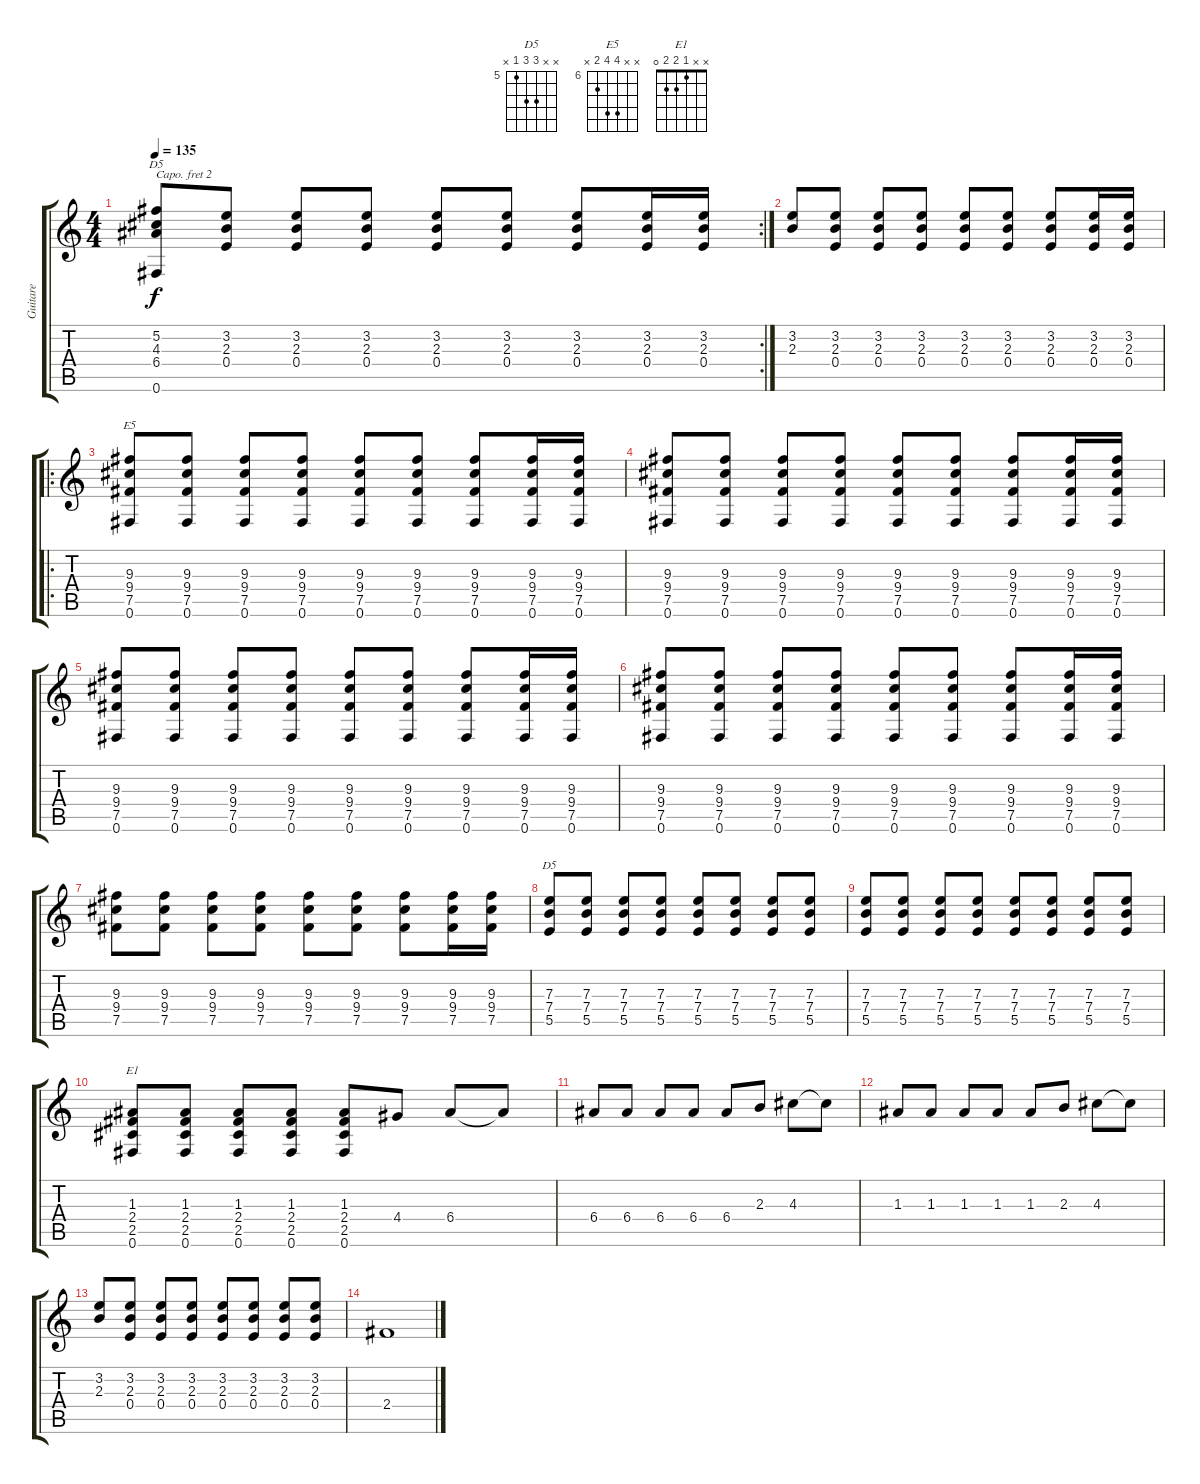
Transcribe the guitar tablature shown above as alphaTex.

\track ("Guitare" "Guitare") {instrument acousticguitarsteel}
\staff {score tabs}
\capo 2
\tuning (E4 B3 G3 D3 A2 E2) {hide}
\chord ("D5" x 3 2 0 x x)
\chord ("E5" x x 9 9 7 x) {firstfret 6}
\chord ("D5" x x 7 7 5 x) {firstfret 5}
\chord ("E1" x x 1 2 2 0)
\rc 2
\ts (4 4)
\tempo 135
\clef g2
\ks c
(5.2{t} 4.3{t} 6.4{t} 0.6{t}).8{ch "D5" dy f} (3.2 2.3 0.4).8 (3.2 2.3 0.4).8 (3.2 2.3 0.4).8 (3.2 2.3 0.4).8 (3.2 2.3 0.4).8 (3.2 2.3 0.4).8 (3.2 2.3 0.4).16 (3.2 2.3 0.4).16 |
(3.2 2.3).8 (3.2 2.3 0.4).8 (3.2 2.3 0.4).8 (3.2 2.3 0.4).8 (3.2 2.3 0.4).8 (3.2 2.3 0.4).8 (3.2 2.3 0.4).8 (3.2 2.3 0.4).16 (3.2 2.3 0.4).16 |
\ro
(9.3 9.4 7.5 0.6).8{ch "E5"} (9.3 9.4 7.5 0.6).8 (9.3 9.4 7.5 0.6).8 (9.3 9.4 7.5 0.6).8 (9.3 9.4 7.5 0.6).8 (9.3 9.4 7.5 0.6).8 (9.3 9.4 7.5 0.6).8 (9.3 9.4 7.5 0.6).16 (9.3 9.4 7.5 0.6).16 |
(9.3 9.4 7.5 0.6).8 (9.3 9.4 7.5 0.6).8 (9.3 9.4 7.5 0.6).8 (9.3 9.4 7.5 0.6).8 (9.3 9.4 7.5 0.6).8 (9.3 9.4 7.5 0.6).8 (9.3 9.4 7.5 0.6).8 (9.3 9.4 7.5 0.6).16 (9.3 9.4 7.5 0.6).16 |
(9.3 9.4 7.5 0.6).8 (9.3 9.4 7.5 0.6).8 (9.3 9.4 7.5 0.6).8 (9.3 9.4 7.5 0.6).8 (9.3 9.4 7.5 0.6).8 (9.3 9.4 7.5 0.6).8 (9.3 9.4 7.5 0.6).8 (9.3 9.4 7.5 0.6).16 (9.3 9.4 7.5 0.6).16 |
(9.3 9.4 7.5 0.6).8 (9.3 9.4 7.5 0.6).8 (9.3 9.4 7.5 0.6).8 (9.3 9.4 7.5 0.6).8 (9.3 9.4 7.5 0.6).8 (9.3 9.4 7.5 0.6).8 (9.3 9.4 7.5 0.6).8 (9.3 9.4 7.5 0.6).16 (9.3 9.4 7.5 0.6).16 |
(9.3 9.4 7.5).8 (9.3 9.4 7.5).8 (9.3 9.4 7.5).8 (9.3 9.4 7.5).8 (9.3 9.4 7.5).8 (9.3 9.4 7.5).8 (9.3 9.4 7.5).8 (9.3 9.4 7.5).16 (9.3 9.4 7.5).16 |
(7.3 7.4 5.5).8{ch "D5"} (7.3 7.4 5.5).8 (7.3 7.4 5.5).8 (7.3 7.4 5.5).8 (7.3 7.4 5.5).8 (7.3 7.4 5.5).8 (7.3 7.4 5.5).8 (7.3 7.4 5.5).8 |
(7.3 7.4 5.5).8 (7.3 7.4 5.5).8 (7.3 7.4 5.5).8 (7.3 7.4 5.5).8 (7.3 7.4 5.5).8 (7.3 7.4 5.5).8 (7.3 7.4 5.5).8 (7.3 7.4 5.5).8 |
(1.3 2.4 2.5 0.6).8{ch "E1"} (1.3 2.4 2.5 0.6).8 (1.3 2.4 2.5 0.6).8 (1.3 2.4 2.5 0.6).8 (1.3 2.4 2.5 0.6).8 4.4.8 6.4.8 6.4{t}.8 |
6.4.8 6.4.8 6.4.8 6.4.8 6.4.8 2.3.8 4.3.8 4.3{t}.8 |
1.3.8 1.3.8 1.3.8 1.3.8 1.3.8 2.3.8 4.3.8 4.3{t}.8 |
(3.2 2.3).8 (3.2 2.3 0.4).8 (3.2 2.3 0.4).8 (3.2 2.3 0.4).8 (3.2 2.3 0.4).8 (3.2 2.3 0.4).8 (3.2 2.3 0.4).8 (3.2 2.3 0.4).8 |
2.4.1
